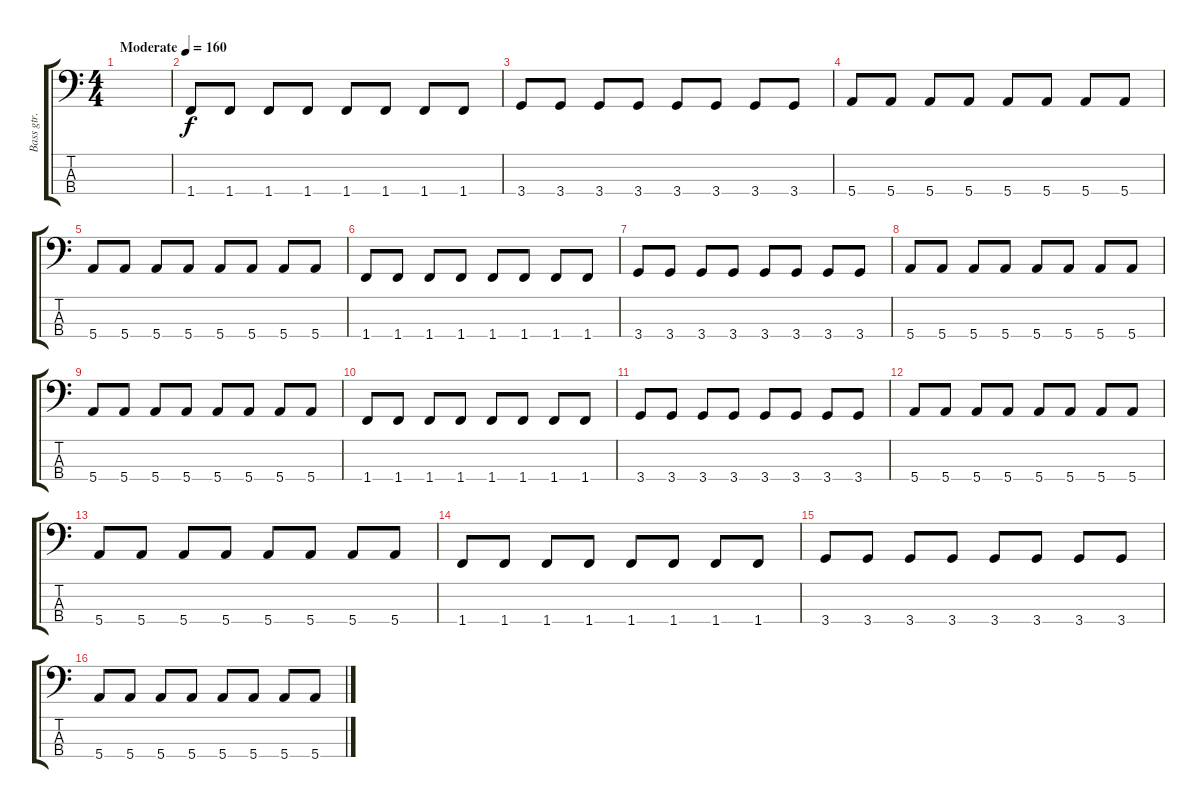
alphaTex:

\track ("Bass gtr." "Bass gtr.") {instrument electricbassfinger}
\staff {score tabs}
\tuning (G2 D2 A1 E1) {hide}
\ts (4 4)
\tempo (160 "Moderate")
\clef f4
\ks c
|
1.4.8 1.4.8 1.4.8 1.4.8 1.4.8 1.4.8 1.4.8 1.4.8 |
3.4.8 3.4.8 3.4.8 3.4.8 3.4.8 3.4.8 3.4.8 3.4.8 |
5.4.8 5.4.8 5.4.8 5.4.8 5.4.8 5.4.8 5.4.8 5.4.8 |
5.4.8 5.4.8 5.4.8 5.4.8 5.4.8 5.4.8 5.4.8 5.4.8 |
1.4.8 1.4.8 1.4.8 1.4.8 1.4.8 1.4.8 1.4.8 1.4.8 |
3.4.8 3.4.8 3.4.8 3.4.8 3.4.8 3.4.8 3.4.8 3.4.8 |
5.4.8 5.4.8 5.4.8 5.4.8 5.4.8 5.4.8 5.4.8 5.4.8 |
5.4.8 5.4.8 5.4.8 5.4.8 5.4.8 5.4.8 5.4.8 5.4.8 |
1.4.8 1.4.8 1.4.8 1.4.8 1.4.8 1.4.8 1.4.8 1.4.8 |
3.4.8 3.4.8 3.4.8 3.4.8 3.4.8 3.4.8 3.4.8 3.4.8 |
5.4.8 5.4.8 5.4.8 5.4.8 5.4.8 5.4.8 5.4.8 5.4.8 |
5.4.8 5.4.8 5.4.8 5.4.8 5.4.8 5.4.8 5.4.8 5.4.8 |
1.4.8 1.4.8 1.4.8 1.4.8 1.4.8 1.4.8 1.4.8 1.4.8 |
3.4.8 3.4.8 3.4.8 3.4.8 3.4.8 3.4.8 3.4.8 3.4.8 |
5.4.8 5.4.8 5.4.8 5.4.8 5.4.8 5.4.8 5.4.8 5.4.8
